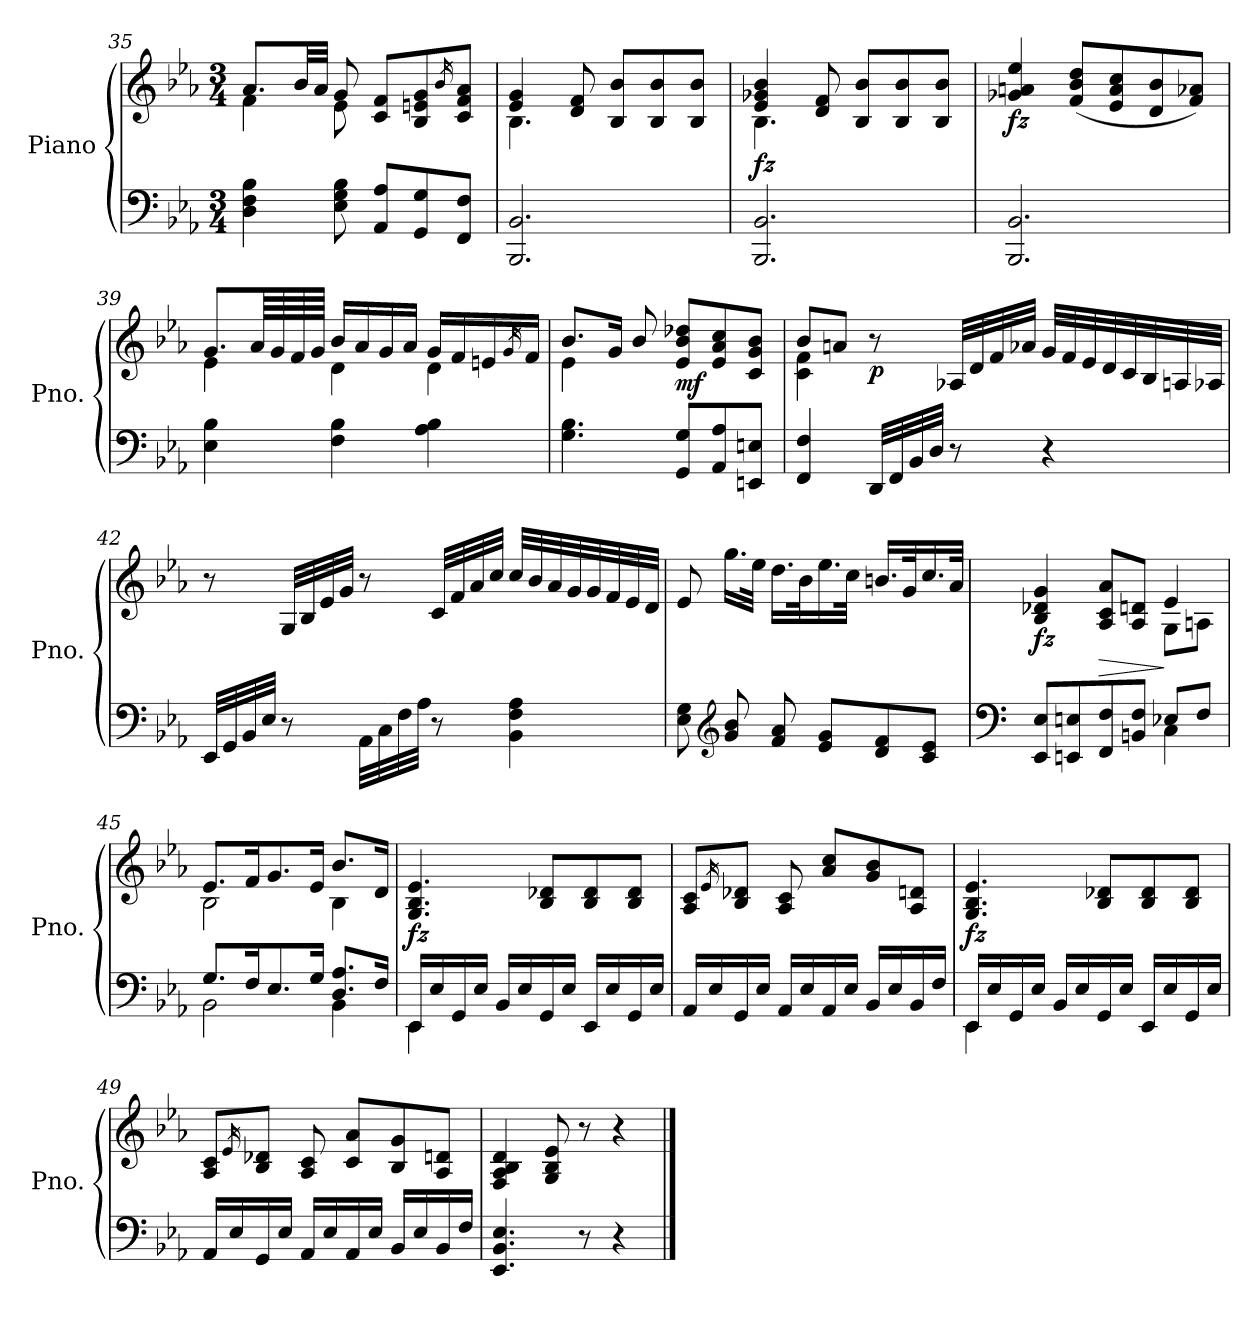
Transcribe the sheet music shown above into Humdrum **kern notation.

**kern	**kern	**dynam
*part1	*part1	*part1
*staff2	*staff1	*staff1/2
*I"Piano	*	*
*I'Pno.	*	*
*clefF4	*clefG2	*
*k[b-e-a-]	*k[b-e-a-]	*
*E-:	*E-:	*
*M3/4	*M3/4	*
=35	=35	=35
*	*^	*
4D\ 4F\ 4B-\	8.a-/L	4f\	.
.	32b-/LL	.	.
.	32a-/JJJ	.	.
8E-\ 8G\ 8B-\	8g/	8e-\	.
8AA-/ 8A-/L	8c/ 8f/L	8ryy	.
8GG/ 8G/	8B-/ 8en/ 8g/	4ryy	.
.	16qb-/	.	.
8FF/ 8F/J	8c/ 8f/ 8a-/J	.	.
=36	=36	=36	=36
2.BBB-/ 2.BB-/	4e-/ 4g/	4.B-\	.
.	8d/ 8f/	.	.
.	8B-/ 8b-/L	8ryy	.
.	8B-/ 8b-/	4ryy	.
.	8B-/ 8b-/J	.	.
!!LO:LB:g=z	!!
=37	=37	=37	=37
!	!	!	!LO:DY:b
2.BBB-/ 2.BB-/	4e-/ 4g-X/ 4b-/	4.B-\	fz
.	8d/ 8f/	.	.
.	8B-/ 8b-/L	8ryy	.
.	8B-/ 8b-/	4ryy	.
.	8B-/ 8b-/J	.	.
*	*v	*v	*
!!LO:LB:g=z
=38	=38	=38
!	!	!LO:DY:b
2.BBB-/ 2.BB-/	4g-X/ 4an/ 4ee-/	fz
.	(8f/ 8b-/ 8dd/L	.
.	8e-/ 8a/ 8cc/	.
.	8d/ 8b-/	.
.	8f/ 8a-X/J)	.
=39	=39	=39
*	*^	*
4E-\ 4B-\	8.g/L	4e-\	.
.	64a-/LLL	.	.
.	64g/	.	.
.	64f/	.	.
.	64g/JJJJ	.	.
4F\ 4B-\	16b-/LL	4d\	.
.	16a-/	.	.
.	16g/	.	.
.	16a-/JJ	.	.
4A-\ 4B-\	16g/LL	4d\	.
.	16f/	.	.
.	16en/	.	.
.	16qg/	.	.
.	16f/JJ	.	.
=40	=40	=40	=40
4.G\ 4.B-\	8.b-/L	4e-\	.
.	16g/Jk	.	.
.	8b-/	4ryy	.
!	!	!	!LO:DY:b
8GG/ 8G/L	8e-/ 8b-/ 8dd-X/L	.	mf
8AA-/ 8A-/	8e-/ 8a-/ 8cc/	4ryy	.
8EEn/ 8En/J	8c/ 8g/ 8b-/J	.	.
!!LO:LB:g=z	!!
=41	=41	=41	=41
4FF/ 4F/	8b-/L	4c\ 4f\	.
.	8an/J	.	.
!	!	!	!LO:DY:b
32DD/LLL	8r	4ryy	p
32FF/	.	.	.
32BB-/	.	.	.
32D/JJJ	.	.	.
8r	32A-X/LLL	.	.
.	32d/	.	.
.	32f/	.	.
.	32a-X/JJJ	.	.
4r	32g/LLL	4ryy	.
.	32f/	.	.
.	32e-/	.	.
.	32d/	.	.
.	32c/	.	.
.	32B-/	.	.
.	32An/	.	.
.	32A-X/JJJ	.	.
*	*v	*v	*
!!LO:LB:g=z
=42	=42	=42
32EE-/LLL	8r	.
32GG/	.	.
32BB-/	.	.
32E-/JJJ	.	.
8r	32G/LLL	.
.	32B-/	.
.	32e-/	.
.	32g/JJJ	.
32AA-\LLL	8r	.
32C\	.	.
32F\	.	.
32A-\JJJ	.	.
8r	32c/LLL	.
.	32f/	.
.	32a-/	.
.	32cc/JJJ	.
4BB-\ 4F\ 4A-\	32cc/LLL	.
.	32b-/	.
.	32a-/	.
.	32g/	.
.	32g/	.
.	32f/	.
.	32e-/	.
.	32d/JJJ	.
=43	=43	=43
8E-\ 8G\	8e-/	.
*clefG2	*	*
8g/ 8b-/	16.gg\LL	.
.	32ee-\JJk	.
8f/ 8a-/	16.dd\LL	.
.	32b-\K	.
8e-/ 8g/L	16.ee-\	.
.	32cc\JJk	.
8d/ 8f/	16.bn/LL	.
.	32g/K	.
8c/ 8e-/J	16.cc/	.
.	32a-/JJk	.
!!LO:PB:g=z
=44	=44	=44
*clefF4	*	*
*^	*^	*
!	!	!	!	!LO:DY:b
8EE-/ 8E-/L	4ryy	4B-/ 4d-X/ 4g/	4ryy	fz
8EEn/ 8En/	.	.	.	.
!	!	!	!	!LO:HP:b
8FF/ 8F/	4ryy	8A-/ 8c/ 8a-/L	4ryy	>
8BBn/ 8F/J	.	8A-/ 8dn/J	.	.
8E-X/L	4C\	4e-/	8G\L	]
8F/J	.	.	8An\J	.
=45	=45	=45	=45	=45
8.G/L	2BB-\	8.e-/L	2B-\	.
16F/K	.	16f/K	.	.
8.E-/	.	8.g/	.	.
16G/Jk	.	16e-/Jk	.	.
8.D/ 8.A-/L	4BB-\	8.b-/L	4B-\	.
16F/Jk	.	16d/Jk	.	.
*	*	*v	*v	*
=46	=46	=46	=46
!	!	!	!LO:DY:b
16EE-/LL	4EE-\	4.G/ 4.B-/ 4.e-/	fz
16E-/	.	.	.
16GG/	.	.	.
16E-/JJ	.	.	.
16BB-/LL	4ryy	.	.
16E-/	.	.	.
16GG/	.	8B-/ 8d-X/L	.
16E-/JJ	.	.	.
16EE-/LL	4ryy	8B-/ 8d-/	.
16E-/	.	.	.
16GG/	.	8B-/ 8d-/J	.
16E-/JJ	.	.	.
*v	*v	*	*
=47	=47	=47
16AA-/LL	8A-/ 8c/L	.
16E-/	.	.
.	16qe-/	.
16GG/	8B-/ 8d-X/J	.
16E-/JJ	.	.
16AA-/LL	8A-/ 8c/	.
16E-/	.	.
16AA-/	8a-/ 8cc/L	.
16E-/JJ	.	.
16BB-/LL	8g/ 8b-/	.
16E-/	.	.
16BB-/	8A-/ 8dn/J	.
16F/JJ	.	.
!!LO:LB:g=z
=48	=48	=48
*^	*	*
!	!	!	!LO:DY:b
16EE-/LL	4EE-\	4.G/ 4.B-/ 4.e-/	fz
16E-/	.	.	.
16GG/	.	.	.
16E-/JJ	.	.	.
16BB-/LL	4ryy	.	.
16E-/	.	.	.
16GG/	.	8B-/ 8d-X/L	.
16E-/JJ	.	.	.
16EE-/LL	4ryy	8B-/ 8d-/	.
16E-/	.	.	.
16GG/	.	8B-/ 8d-/J	.
16E-/JJ	.	.	.
*v	*v	*	*
=49	=49	=49
16AA-/LL	8A-/ 8c/L	.
16E-/	.	.
.	16qe-/	.
16GG/	8B-/ 8d-X/J	.
16E-/JJ	.	.
16AA-/LL	8A-/ 8c/	.
16E-/	.	.
16AA-/	8c/ 8a-/L	.
16E-/JJ	.	.
16BB-/LL	8B-/ 8g/	.
16E-/	.	.
16BB-/	8A-/ 8dn/J	.
16F/JJ	.	.
=50	=50	=50
4.EE-/ 4.BB-/ 4.E-/	4F/ 4A-/ 4B-/ 4d/	.
.	8G/ 8B-/ 8e-/	.
8r	8r	.
4r	4r	.
==	==	==
*-	*-	*-
